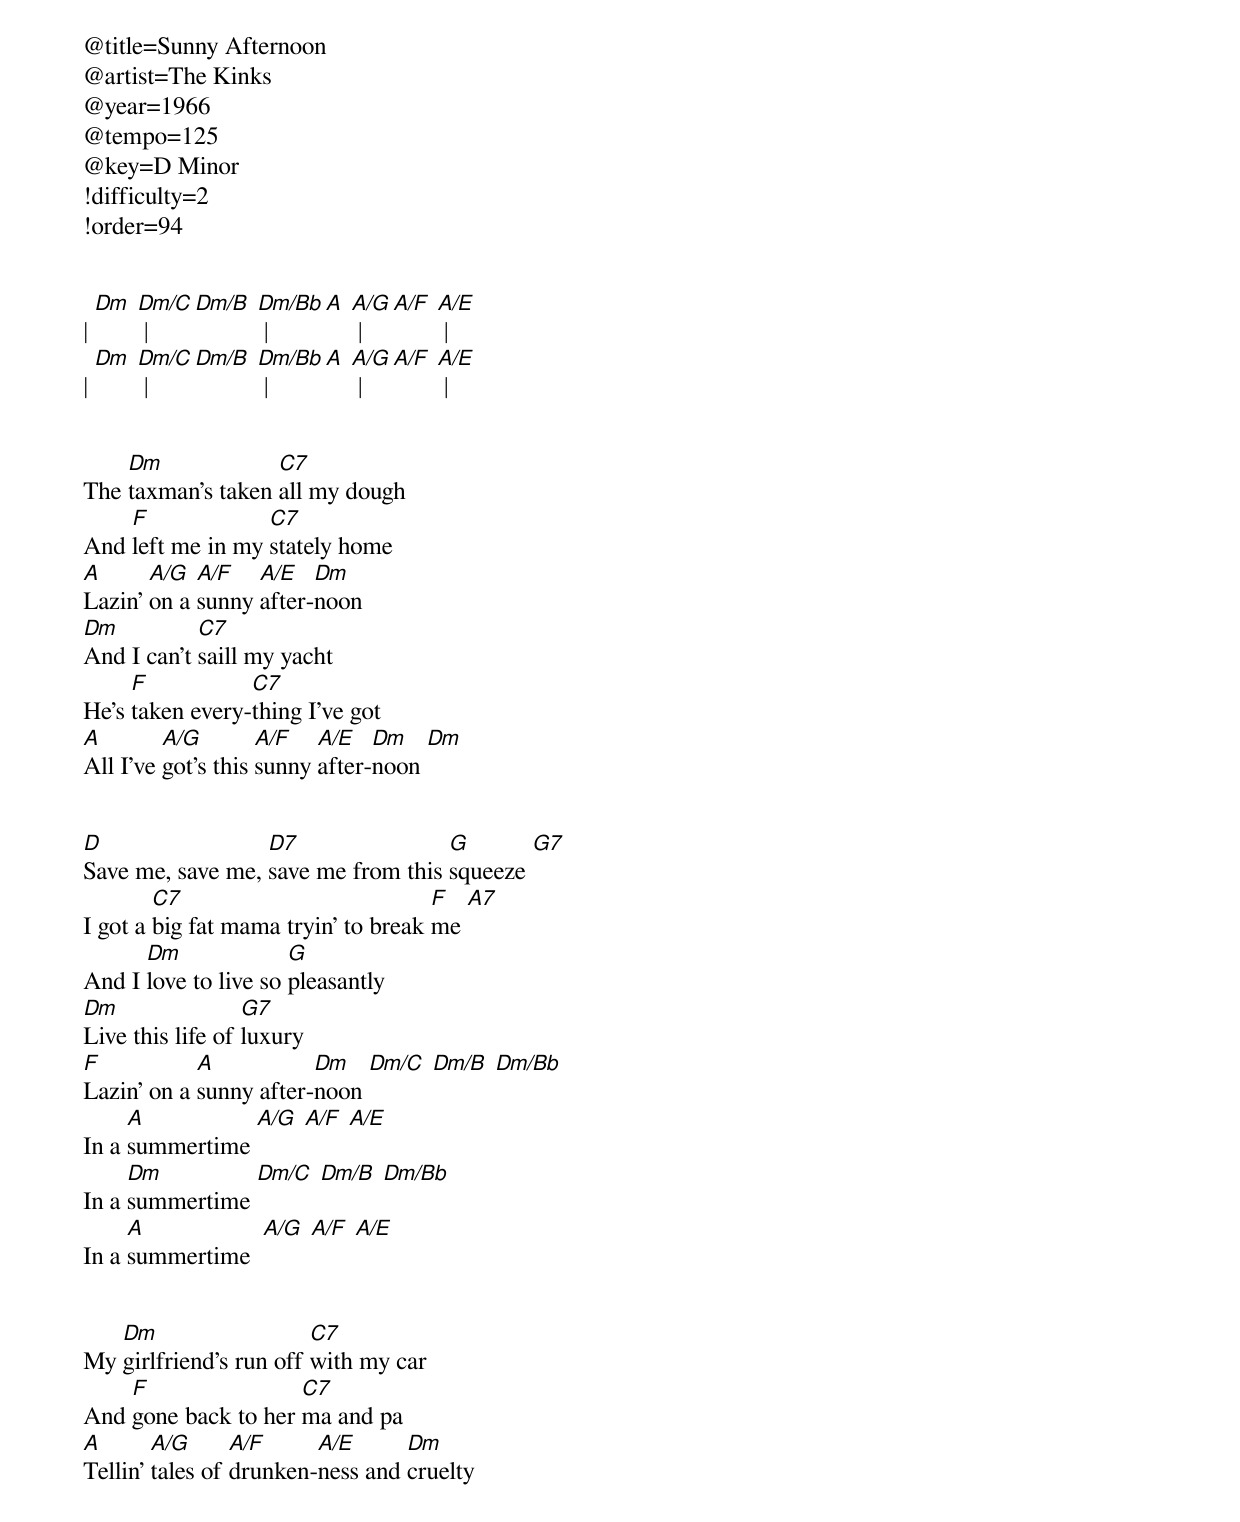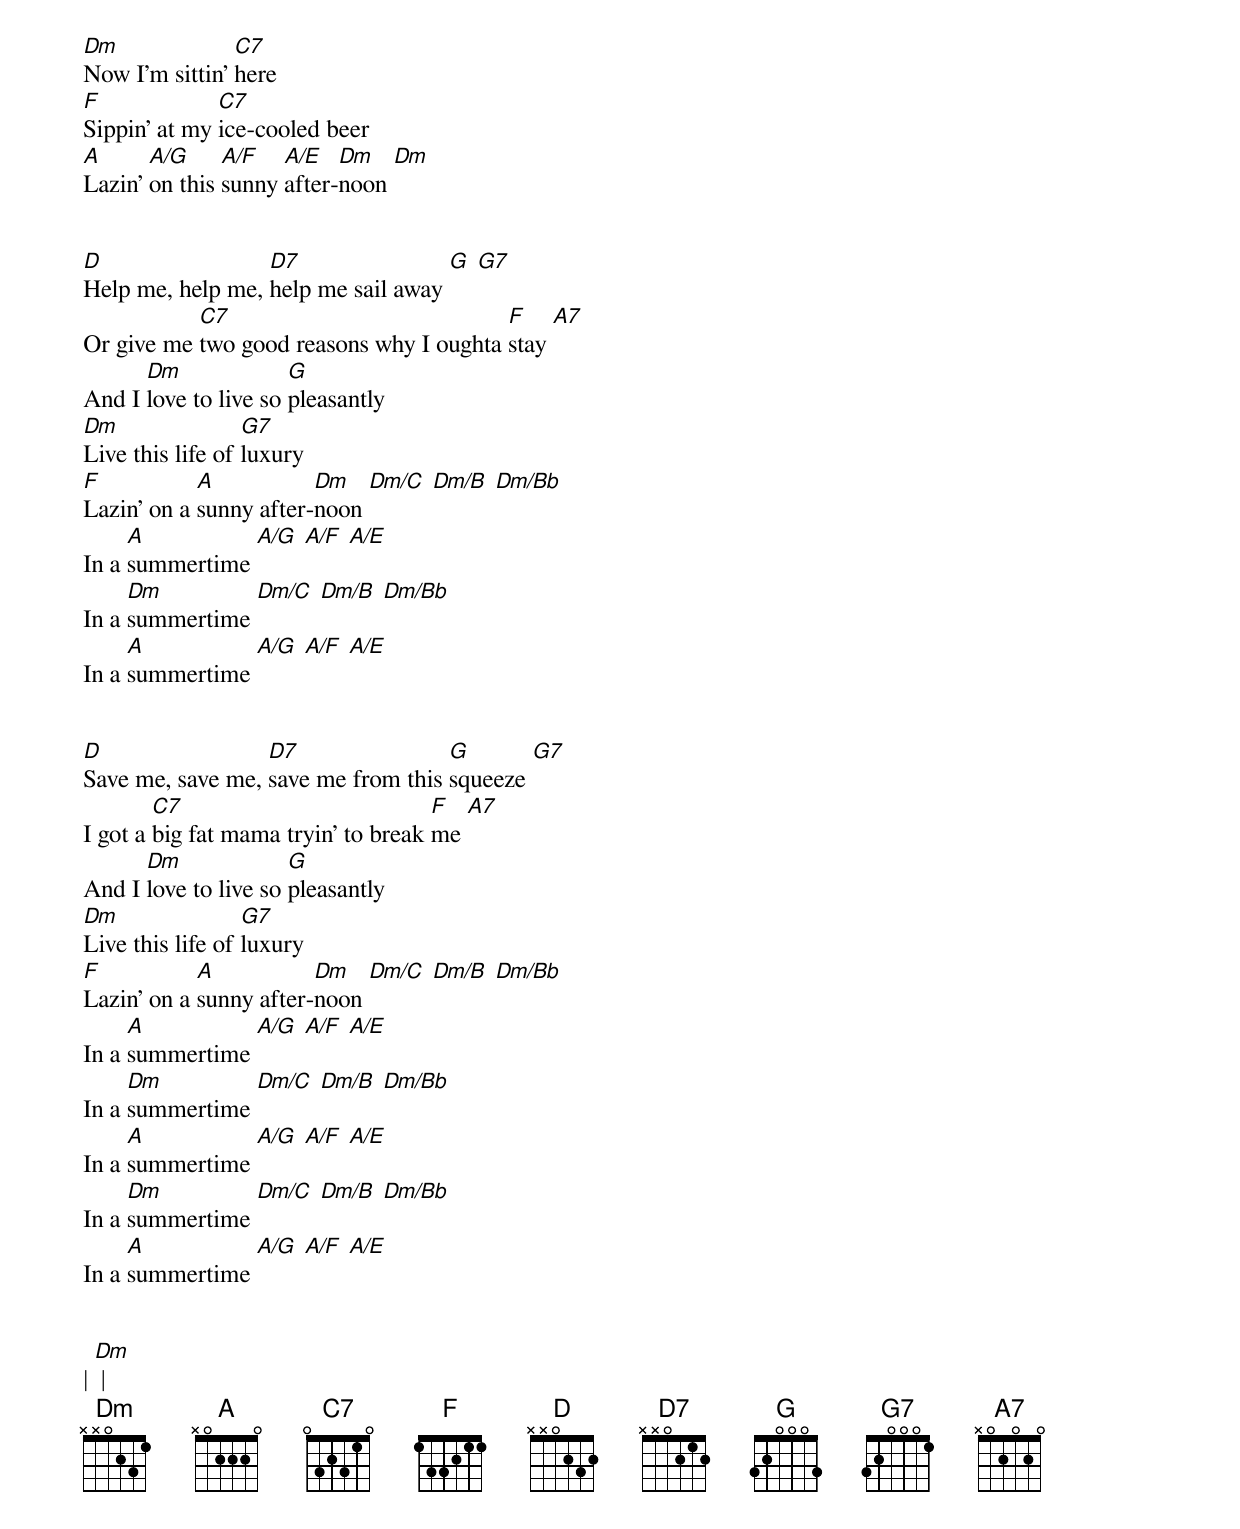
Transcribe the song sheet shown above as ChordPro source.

@title=Sunny Afternoon
@artist=The Kinks
@year=1966
@tempo=125
@key=D Minor
!difficulty=2
!order=94


| [Dm] [Dm/C] | [Dm/B] [Dm/Bb] | [A] [A/G] | [A/F] [A/E] |
| [Dm] [Dm/C] | [Dm/B] [Dm/Bb] | [A] [A/G] | [A/F] [A/E] |


The [Dm]taxman's taken [C7]all my dough
And [F]left me in my [C7]stately home
[A]Lazin' [A/G]on a [A/F]sunny [A/E]after-[Dm]noon
[Dm]And I can't [C7]saill my yacht
He's [F]taken every-[C7]thing I've got
[A]All I've [A/G]got's this [A/F]sunny [A/E]after-[Dm]noon [Dm]


[D]Save me, save me, [D7]save me from this [G]squeeze [G7]
I got a [C7]big fat mama tryin' to break [F]me [A7]
And I [Dm]love to live so [G]pleasantly
[Dm]Live this life of [G7]luxury
[F]Lazin' on a [A]sunny after-[Dm]noon [Dm/C] [Dm/B] [Dm/Bb]
In a [A]summertime [A/G] [A/F] [A/E]
In a [Dm]summertime [Dm/C] [Dm/B] [Dm/Bb]
In a [A]summertime  [A/G] [A/F] [A/E]


My [Dm]girlfriend's run off [C7]with my car
And [F]gone back to her [C7]ma and pa
[A]Tellin' [A/G]tales of [A/F]drunken-[A/E]ness and [Dm]cruelty
[Dm]Now I'm sittin' [C7]here
[F]Sippin' at my [C7]ice-cooled beer
[A]Lazin' [A/G]on this [A/F]sunny [A/E]after-[Dm]noon [Dm]


[D]Help me, help me, [D7]help me sail away [G] [G7]
Or give me [C7]two good reasons why I oughta [F]stay [A7]
And I [Dm]love to live so [G]pleasantly
[Dm]Live this life of [G7]luxury
[F]Lazin' on a [A]sunny after-[Dm]noon [Dm/C] [Dm/B] [Dm/Bb]
In a [A]summertime [A/G] [A/F] [A/E]
In a [Dm]summertime [Dm/C] [Dm/B] [Dm/Bb]
In a [A]summertime [A/G] [A/F] [A/E]


[D]Save me, save me, [D7]save me from this [G]squeeze [G7]
I got a [C7]big fat mama tryin' to break [F]me [A7]
And I [Dm]love to live so [G]pleasantly
[Dm]Live this life of [G7]luxury
[F]Lazin' on a [A]sunny after-[Dm]noon [Dm/C] [Dm/B] [Dm/Bb]
In a [A]summertime [A/G] [A/F] [A/E]
In a [Dm]summertime [Dm/C] [Dm/B] [Dm/Bb]
In a [A]summertime [A/G] [A/F] [A/E]
In a [Dm]summertime [Dm/C] [Dm/B] [Dm/Bb]
In a [A]summertime [A/G] [A/F] [A/E]


| [Dm] |
